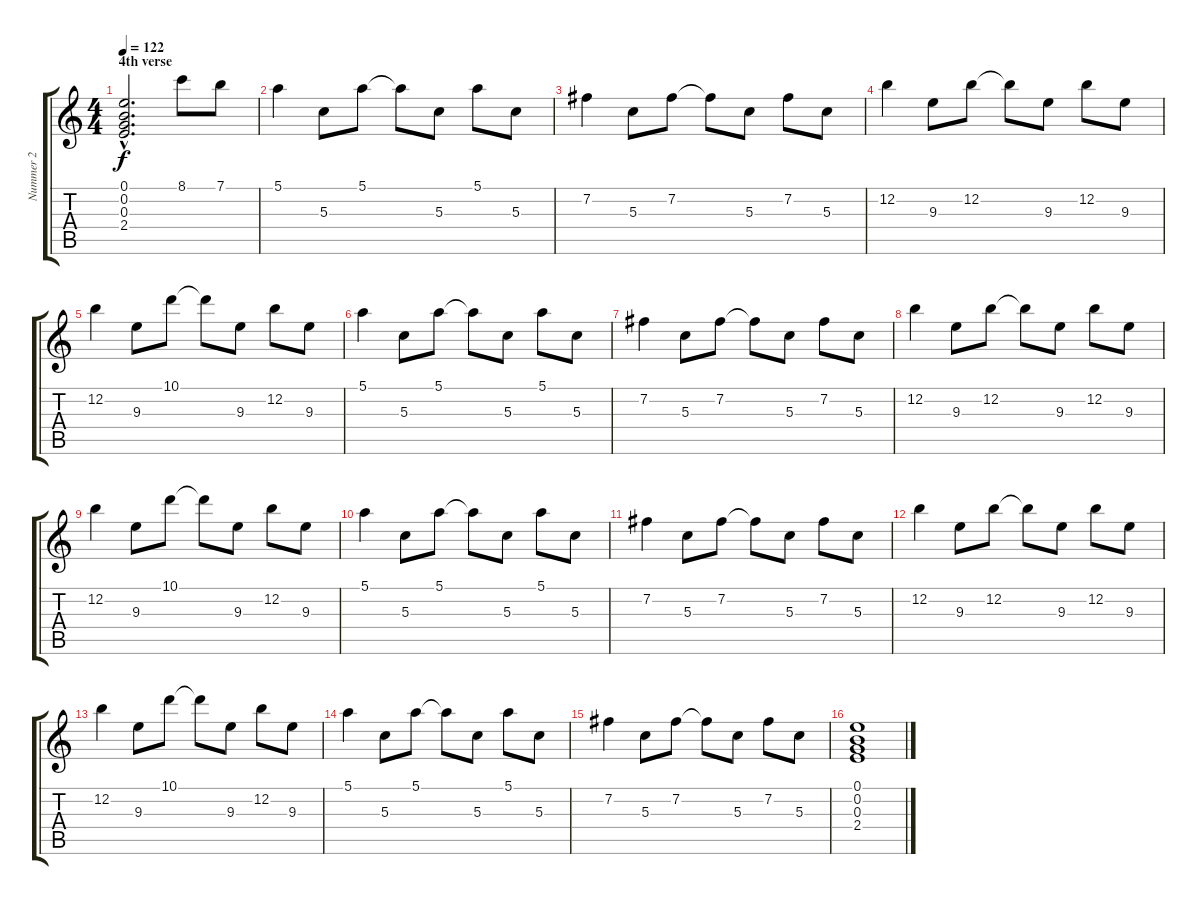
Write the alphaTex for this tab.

\track ("Nummer 2" "Nummer 2") {instrument electricguitarclean}
\staff {score tabs}
\tuning (E4 B3 G3 D3 A2 E2) {hide}
\ts (4 4)
\section ("" "4th verse")
\tempo 122
\clef g2
\ks c
(0.1{hac t} 0.2{hac t} 0.3{hac t} 2.4{hac t}).2{d dy f} 8.1.8 7.1.8 |
5.1.4 5.3.8 5.1.8 5.1{t}.8 5.3.8 5.1.8 5.3.8 |
7.2.4 5.3.8 7.2.8 7.2{t}.8 5.3.8 7.2.8 5.3.8 |
12.2.4 9.3.8 12.2.8 12.2{t}.8 9.3.8 12.2.8 9.3.8 |
12.2.4 9.3.8 10.1.8 10.1{t}.8 9.3.8 12.2.8 9.3.8 |
5.1.4 5.3.8 5.1.8 5.1{t}.8 5.3.8 5.1.8 5.3.8 |
7.2.4 5.3.8 7.2.8 7.2{t}.8 5.3.8 7.2.8 5.3.8 |
12.2.4 9.3.8 12.2.8 12.2{t}.8 9.3.8 12.2.8 9.3.8 |
12.2.4 9.3.8 10.1.8 10.1{t}.8 9.3.8 12.2.8 9.3.8 |
5.1.4 5.3.8 5.1.8 5.1{t}.8 5.3.8 5.1.8 5.3.8 |
7.2.4 5.3.8 7.2.8 7.2{t}.8 5.3.8 7.2.8 5.3.8 |
12.2.4 9.3.8 12.2.8 12.2{t}.8 9.3.8 12.2.8 9.3.8 |
12.2.4 9.3.8 10.1.8 10.1{t}.8 9.3.8 12.2.8 9.3.8 |
5.1.4 5.3.8 5.1.8 5.1{t}.8 5.3.8 5.1.8 5.3.8 |
7.2.4 5.3.8 7.2.8 7.2{t}.8 5.3.8 7.2.8 5.3.8 |
(0.1 0.2 0.3 2.4).1
